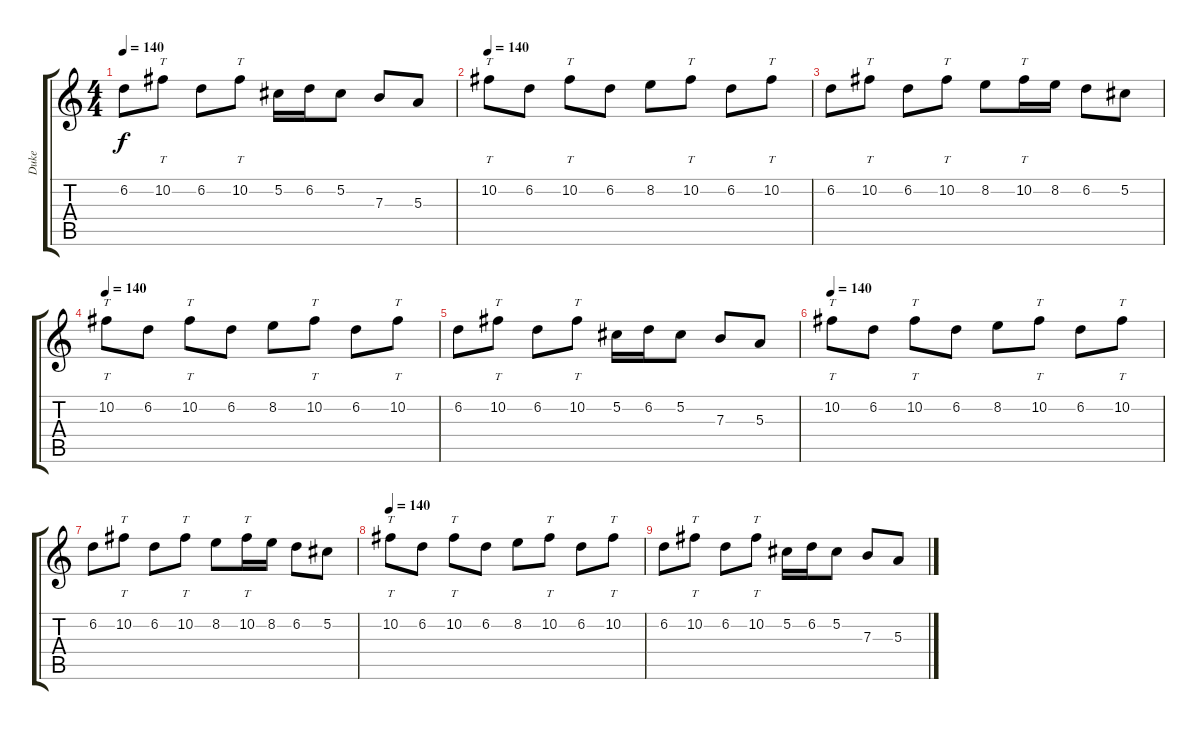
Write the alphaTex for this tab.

\track ("Duke" "Duke") {instrument overdrivenguitar}
\staff {score tabs}
\tuning (Db4 Ab3 E3 B2 Gb2 B1) {hide}
\ts (4 4)
\tempo 140
\clef g2
\ks c
6.2.8{dy f} 10.2.8{tt} 6.2.8 10.2.8{tt} 5.2.16 6.2.16 5.2.8 7.3.8 5.3.8 |
\tempo 140
10.2.8{tt volume 7} 6.2.8 10.2.8{tt} 6.2.8 8.2.8 10.2.8{tt} 6.2.8 10.2.8{tt} |
6.2.8 10.2.8{tt} 6.2.8 10.2.8{tt} 8.2.8 10.2.16{tt} 8.2.16 6.2.8 5.2.8 |
\tempo 140
10.2.8{tt} 6.2.8 10.2.8{tt} 6.2.8 8.2.8 10.2.8{tt} 6.2.8 10.2.8{tt} |
6.2.8 10.2.8{tt} 6.2.8 10.2.8{tt} 5.2.16 6.2.16 5.2.8 7.3.8 5.3.8 |
\tempo 140
10.2.8{tt volume 7} 6.2.8 10.2.8{tt} 6.2.8 8.2.8 10.2.8{tt} 6.2.8 10.2.8{tt} |
6.2.8 10.2.8{tt} 6.2.8 10.2.8{tt} 8.2.8 10.2.16{tt} 8.2.16 6.2.8 5.2.8 |
\tempo 140
10.2.8{tt} 6.2.8 10.2.8{tt} 6.2.8 8.2.8 10.2.8{tt} 6.2.8 10.2.8{tt} |
6.2.8 10.2.8{tt} 6.2.8 10.2.8{tt} 5.2.16 6.2.16 5.2.8 7.3.8 5.3.8
